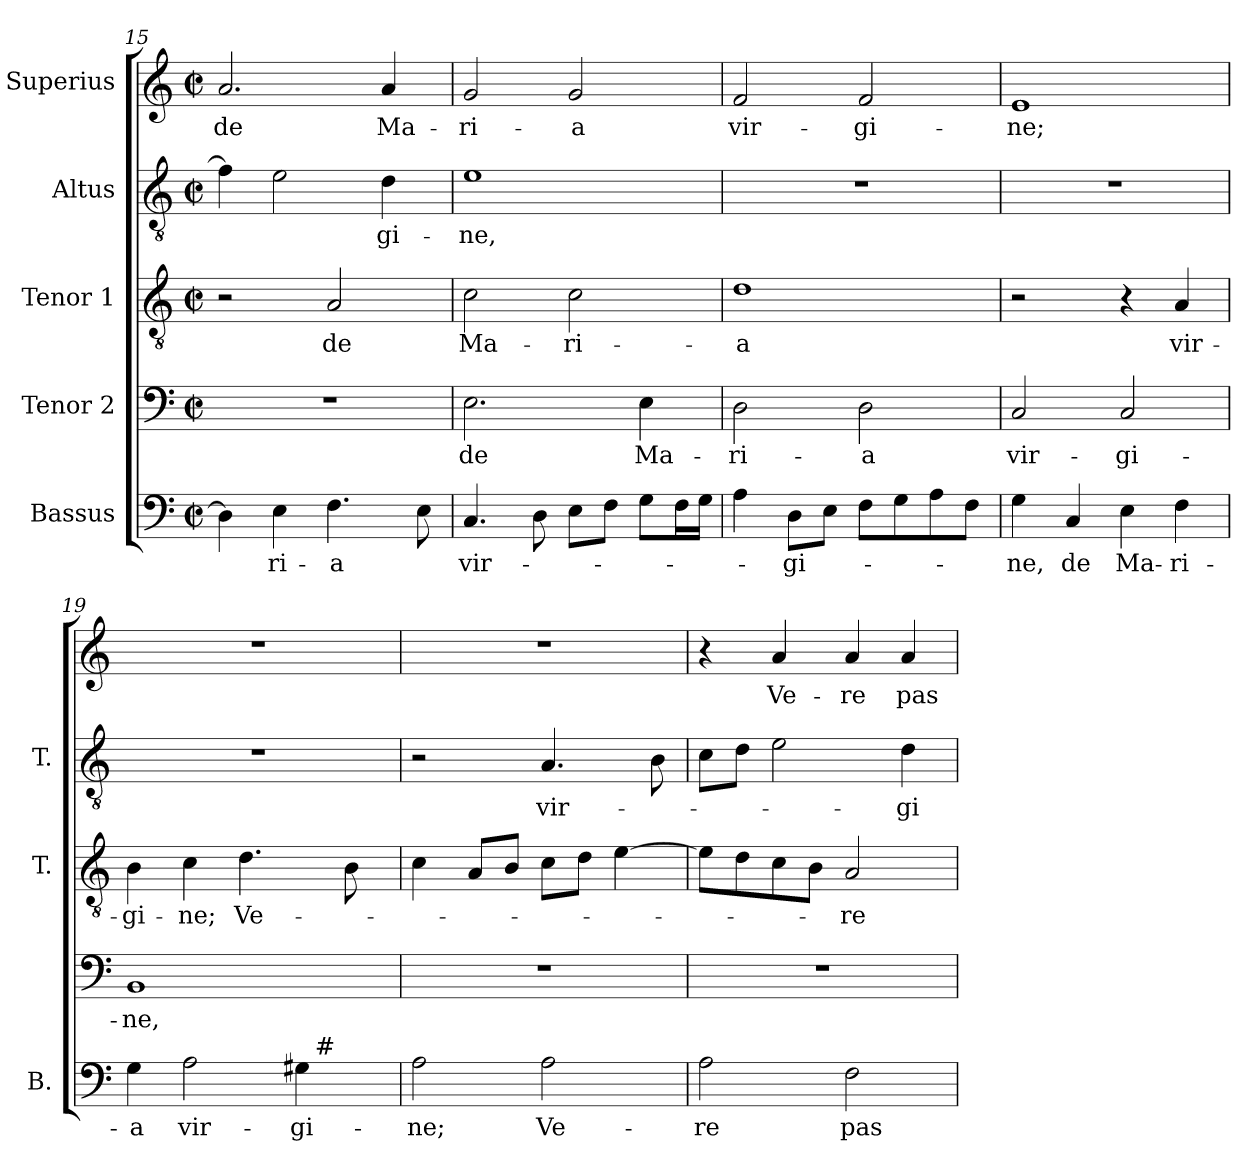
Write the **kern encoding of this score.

**kern	**text	**kern	**text	**kern	**text	**kern	**text	**kern	**text
*part5	*part5	*part4	*part4	*part3	*part3	*part2	*part2	*part1	*part1
*staff5	*staff5	*staff4	*staff4	*staff3	*staff3	*staff2	*staff2	*staff1	*staff1
*I"Bassus	*	*I"Tenor 2	*	*I"Tenor 1	*	*I"Altus	*	*I"Superius	*
*I'B.	*	*	*	*I'T.	*	*I'T.	*	*	*
*clefF4	*	*clefF4	*	*clefGv2	*	*clefGv2	*	*clefG2	*
*	*	*	*	*ITrd7c12	*	*ITrd7c12	*	*	*
*k[]	*	*k[]	*	*k[]	*	*k[]	*	*k[]	*
*C:	*	*C:	*	*C:	*	*C:	*	*C:	*
*M2/2	*	*M2/2	*	*M2/2	*	*M2/2	*	*M2/2	*
*met(c|)	*	*met(c|)	*	*met(c|)	*	*met(c|)	*	*met(c|)	*
=15	=15	=15	=15	=15	=15	=15	=15	=15	=15
!	!	!	!	!	!	!	!	!	!LO:LY:b:color=#000000
4Di\]	.	1r	.	2r	.	4Fi\]	.	2.ai/	de
!	!LO:LY:b:color=#000000	!	!	!	!	!	!	!	!
4Ei\	-ri-	.	.	.	.	2Ei\	.	.	.
!	!LO:LY:b:color=#000000	!	!	!	!	!	!	!	!
!	!	!	!	!	!LO:LY:b:color=#000000	!	!	!	!
4.Fi\	-a	.	.	2AAi/	de	.	.	.	.
!	!	!	!	!	!	!	!LO:LY:b:color=#000000	!	!
!	!	!	!	!	!	!	!	!	!LO:LY:b:color=#000000
.	.	.	.	.	.	4Di\	-gi-	4ai/	Ma-
8Ei\	.	.	.	.	.	.	.	.	.
=16	=16	=16	=16	=16	=16	=16	=16	=16	=16
!	!LO:LY:b:color=#000000	!	!	!	!	!	!	!	!
!	!	!	!LO:LY:b:color=#000000	!	!	!	!	!	!
!	!	!	!	!	!LO:LY:b:color=#000000	!	!	!	!
!	!	!	!	!	!	!	!LO:LY:b:color=#000000	!	!
!	!	!	!	!	!	!	!	!	!LO:LY:b:color=#000000
4.Ci/	vir-	2.Ei\	de	2Ci\	Ma-	1Ei	-ne,	2gi/	-ri-
8Di\	.	.	.	.	.	.	.	.	.
!	!	!	!	!	!LO:LY:b:color=#000000	!	!	!	!
!	!	!	!	!	!	!	!	!	!LO:LY:b:color=#000000
8Ei\L	.	.	.	2Ci\	-ri-	.	.	2gi/	-a
8Fi\J	.	.	.	.	.	.	.	.	.
!	!	!	!LO:LY:b:color=#000000	!	!	!	!	!	!
8Gi\L	.	4Ei\	Ma-	.	.	.	.	.	.
16Fi\L	.	.	.	.	.	.	.	.	.
16Gi\JJ	.	.	.	.	.	.	.	.	.
=17	=17	=17	=17	=17	=17	=17	=17	=17	=17
!	!	!	!LO:LY:b:color=#000000	!	!	!	!	!	!
!	!	!	!	!	!LO:LY:b:color=#000000	!	!	!	!
!	!	!	!	!	!	!	!	!	!LO:LY:b:color=#000000
4Ai\	.	2Di\	-ri-	1Di	-a	1r	.	2fi/	vir-
!	!LO:LY:b:color=#000000	!	!	!	!	!	!	!	!
8Di\L	-gi-	.	.	.	.	.	.	.	.
8Ei\J	.	.	.	.	.	.	.	.	.
!	!	!	!LO:LY:b:color=#000000	!	!	!	!	!	!
!	!	!	!	!	!	!	!	!	!LO:LY:b:color=#000000
8Fi\L	.	2Di\	-a	.	.	.	.	2fi/	-gi-
8Gi\	.	.	.	.	.	.	.	.	.
8Ai\	.	.	.	.	.	.	.	.	.
8Fi\J	.	.	.	.	.	.	.	.	.
=18	=18	=18	=18	=18	=18	=18	=18	=18	=18
!	!LO:LY:b:color=#000000	!	!	!	!	!	!	!	!
!	!	!	!LO:LY:b:color=#000000	!	!	!	!	!	!
!	!	!	!	!	!	!	!	!	!LO:LY:b:color=#000000
4Gi\	-ne,	2Ci/	vir-	2r	.	1r	.	1ei	-ne;
!	!LO:LY:b:color=#000000	!	!	!	!	!	!	!	!
4Ci/	de	.	.	.	.	.	.	.	.
!	!LO:LY:b:color=#000000	!	!	!	!	!	!	!	!
!	!	!	!LO:LY:b:color=#000000	!	!	!	!	!	!
4Ei\	Ma-	2Ci/	-gi-	4r	.	.	.	.	.
!	!LO:LY:b:color=#000000	!	!	!	!	!	!	!	!
!	!	!	!	!	!LO:LY:b:color=#000000	!	!	!	!
4Fi\	-ri-	.	.	4AAi/	vir-	.	.	.	.
=19	=19	=19	=19	=19	=19	=19	=19	=19	=19
!	!LO:LY:b:color=#000000	!	!	!	!	!	!	!	!
!	!	!	!LO:LY:b:color=#000000	!	!	!	!	!	!
!	!	!	!	!	!LO:LY:b:color=#000000	!	!	!	!
*^	*	*	*	*	*	*	*	*	*
4Gi\	2ryy	-a	1BBi	-ne,	4BBi\	-gi-	1r	.	1r	.
!	!	!LO:LY:b:color=#000000	!	!	!	!	!	!	!	!
!	!	!	!	!	!	!LO:LY:b:color=#000000	!	!	!	!
2Ai\	.	vir-	.	.	4Ci\	-ne;	.	.	.	.
!	!	!	!	!	!	!LO:LY:b:color=#000000	!	!	!	!
.	4ryy	.	.	.	4.Di\	Ve-	.	.	.	.
!	!	!LO:LY:b:color=#000000	!	!	!	!	!	!	!	!
4G#i\	32ryy	-gi-	.	.	.	.	.	.	.	.
.	256ryy	.	.	.	.	.	.	.	.	.
!	!LO:TX:a:t=#	!	!	!	!	!	!	!	!	!
.	8ryy	.	.	.	.	.	.	.	.	.
.	.	.	.	.	8BBi\	.	.	.	.	.
.	16ryy	.	.	.	.	.	.	.	.	.
.	64..ryy	.	.	.	.	.	.	.	.	.
*v	*v	*	*	*	*	*	*	*	*	*
!!LO:LB:g=z
=20	=20	=20	=20	=20	=20	=20	=20	=20	=20
*^	*	*	*	*	*	*	*	*	*
!	!	!LO:LY:b:color=#000000	!	!	!	!	!	!	!	!
*v	*v	*	*	*	*	*	*	*	*	*
2Ai\	-ne;	1r	.	4Ci\	.	2r	.	1r	.
.	.	.	.	8AAi/L	.	.	.	.	.
.	.	.	.	8BBi/J	.	.	.	.	.
!	!LO:LY:b:color=#000000	!	!	!	!	!	!	!	!
!	!	!	!	!	!	!	!LO:LY:b:color=#000000	!	!
2Ai\	Ve-	.	.	8Ci\L	.	4.AAi/	vir-	.	.
.	.	.	.	8Di\J	.	.	.	.	.
.	.	.	.	[>4Ei\	.	.	.	.	.
.	.	.	.	.	.	8BBi\	.	.	.
=21	=21	=21	=21	=21	=21	=21	=21	=21	=21
!	!LO:LY:b:color=#000000	!	!	!	!	!	!	!	!
2Ai\	-re	1r	.	8Ei\L]	.	8Ci\L	.	4r	.
.	.	.	.	8Di\	.	8Di\J	.	.	.
!	!	!	!	!	!	!	!	!	!LO:LY:b:color=#000000
.	.	.	.	8Ci\	.	2Ei\	.	4ai/	Ve-
.	.	.	.	8BBi\J	.	.	.	.	.
!	!LO:LY:b:color=#000000	!	!	!	!	!	!	!	!
!	!	!	!	!	!LO:LY:b:color=#000000	!	!	!	!
!	!	!	!	!	!	!	!	!	!LO:LY:b:color=#000000
2Fi\	pas-	.	.	2AAi/	-re	.	.	4ai/	-re
!	!	!	!	!	!	!	!LO:LY:b:color=#000000	!	!
!	!	!	!	!	!	!	!	!	!LO:LY:b:color=#000000
.	.	.	.	.	.	4Di\	-gi-	4ai/	pas-
=	=	=	=	=	=	=	=	=	=
*-	*-	*-	*-	*-	*-	*-	*-	*-	*-
